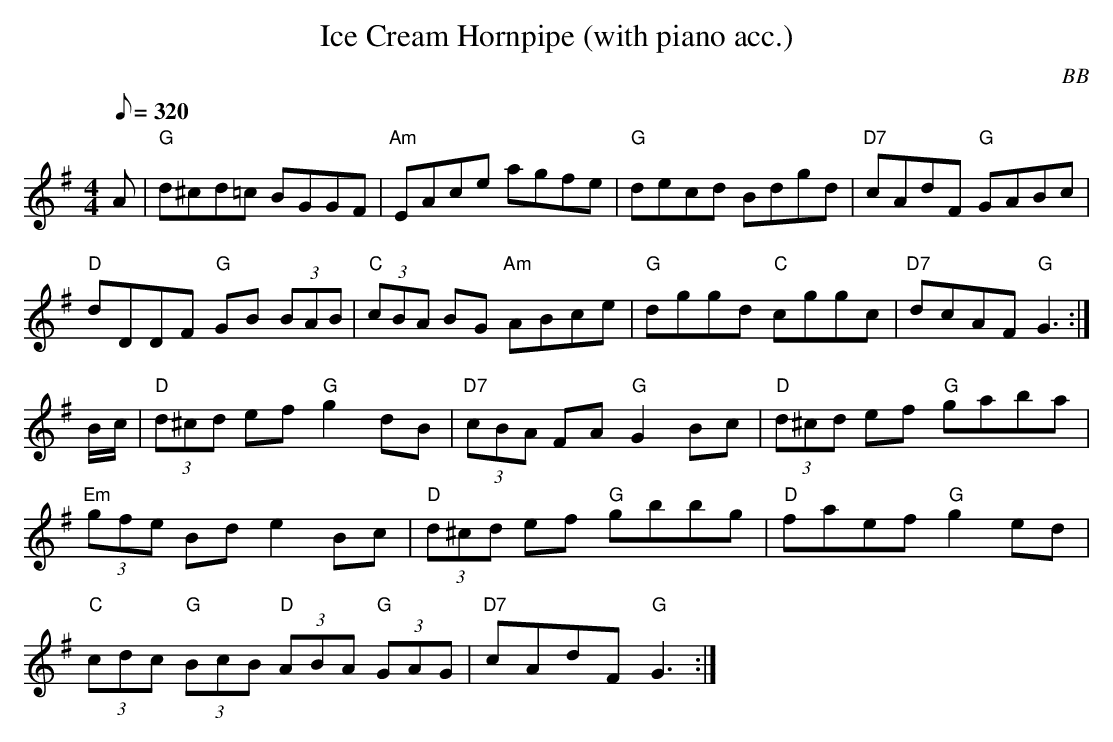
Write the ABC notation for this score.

X:1
T: Ice Cream Hornpipe (with piano acc.)
C: BB
Q: 1/8=320
M: 4/4
L: 1/8
K: G
A|"G"d^cd=c BGGF|"Am"EAce agfe|"G"decd Bdgd|"D7"cAdF "G"GABc|
"D"dDDF "G"GB (3BAB|"C"(3cBA BG "Am"ABce|"G"dggd "C"cggc|"D7"dcAF "G"G3 :|
B/c/|"D"(3d^cd ef "G"g2 dB|"D7"(3cBA FA "G"G2 Bc|"D"(3d^cd ef "G"gaba|
"Em"(3gfe Bd e2 Bc|"D"(3d^cd ef "G"gbbg|"D"faef "G"g2 ed|
"C"(3cdc "G"(3BcB "D"(3ABA "G"(3GAG|"D7"cAdF "G"G3 :|
